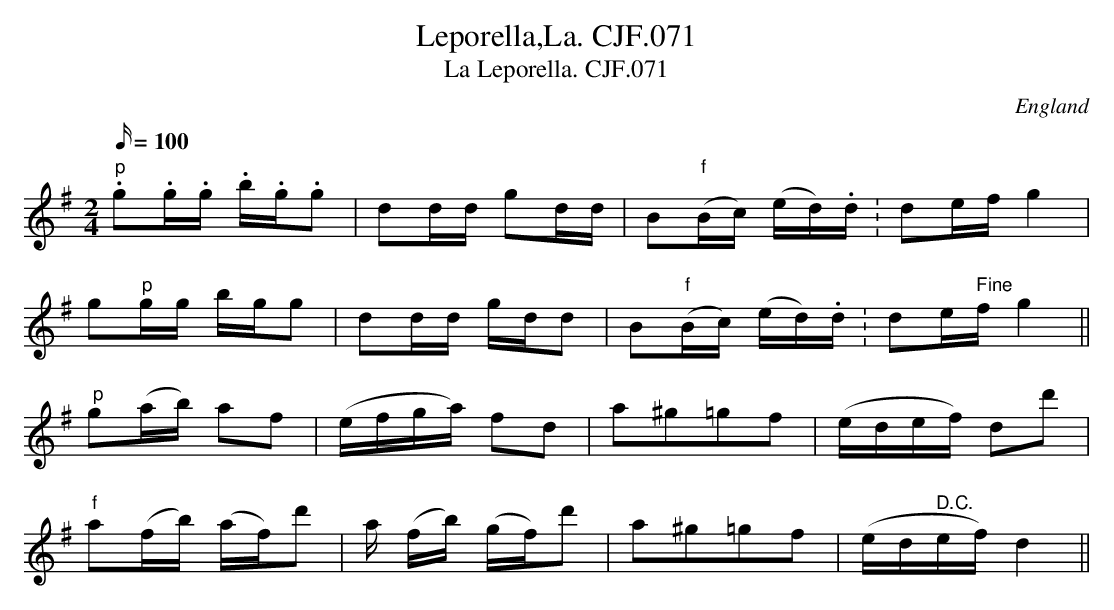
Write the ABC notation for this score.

X:1
T:Leporella,La. CJF.071
T:La Leporella. CJF.071
M:2/4
L:1/16
Q:100
O:England
K:G
"p".g2.g.g .b.g.g2|d2dd g2dd|B2"f"(Bc) (ed).d.|d2efg4|!\
g2"p"gg bgg2|d2dd gdd2|B2"f"(Bc) (ed).d.|d2e" Fine"fg4||!
" p"g2(ab) a2f2|(efga) f2d2|a2^g2=g2f2|(edef) d2d'2|!"f"a2(fb) (af)d'2|a
2
(fb) (gf)d'2|a2^g2=g2f2|(ed" D.C."ef)d4||
